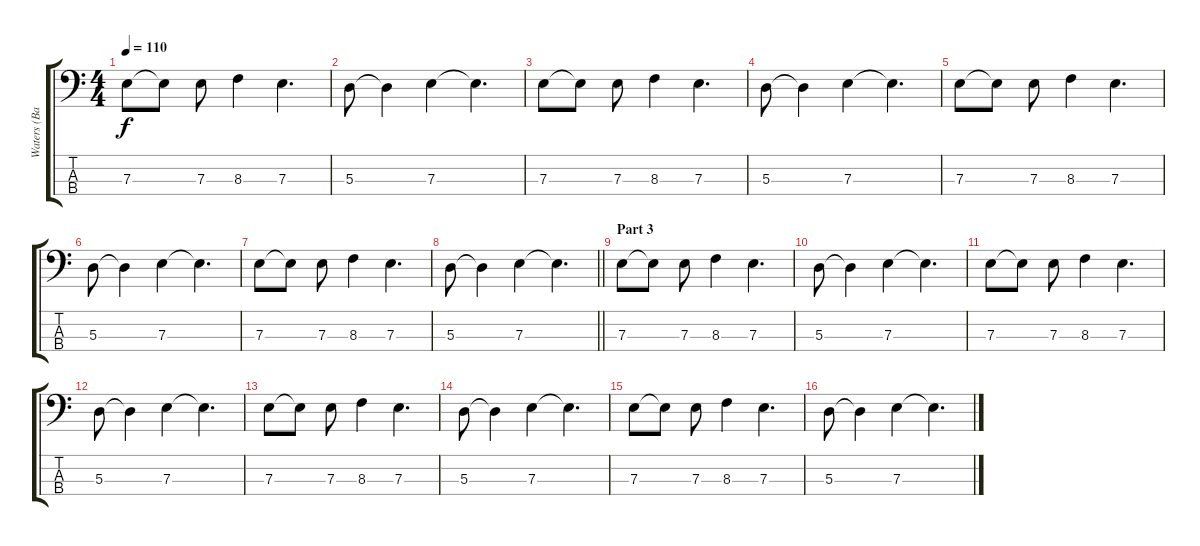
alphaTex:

\track ("Waters (Bass)" "Waters (Ba") {instrument electricbasspick}
\staff {score tabs}
\tuning (G2 D2 A1 E1) {hide}
\ts (4 4)
\tempo 110
\clef f4
\ks c
7.3.8{dy f} 7.3{t}.8 7.3.8 8.3.4 7.3.4{d} |
5.3.8 5.3{t}.4 7.3.4 7.3{t}.4{d} |
7.3.8 7.3{t}.8 7.3.8 8.3.4 7.3.4{d} |
5.3.8 5.3{t}.4 7.3.4 7.3{t}.4{d} |
7.3.8 7.3{t}.8 7.3.8 8.3.4 7.3.4{d} |
5.3.8 5.3{t}.4 7.3.4 7.3{t}.4{d} |
7.3.8 7.3{t}.8 7.3.8 8.3.4 7.3.4{d} |
\barLineRight lightlight
5.3.8 5.3{t}.4 7.3.4 7.3{t}.4{d} |
\section ("" "Part 3")
7.3.8 7.3{t}.8 7.3.8 8.3.4 7.3.4{d} |
5.3.8 5.3{t}.4 7.3.4 7.3{t}.4{d} |
7.3.8 7.3{t}.8 7.3.8 8.3.4 7.3.4{d} |
5.3.8 5.3{t}.4 7.3.4 7.3{t}.4{d} |
7.3.8 7.3{t}.8 7.3.8 8.3.4 7.3.4{d} |
5.3.8 5.3{t}.4 7.3.4 7.3{t}.4{d} |
7.3.8 7.3{t}.8 7.3.8 8.3.4 7.3.4{d} |
5.3.8 5.3{t}.4 7.3.4 7.3{t}.4{d}
